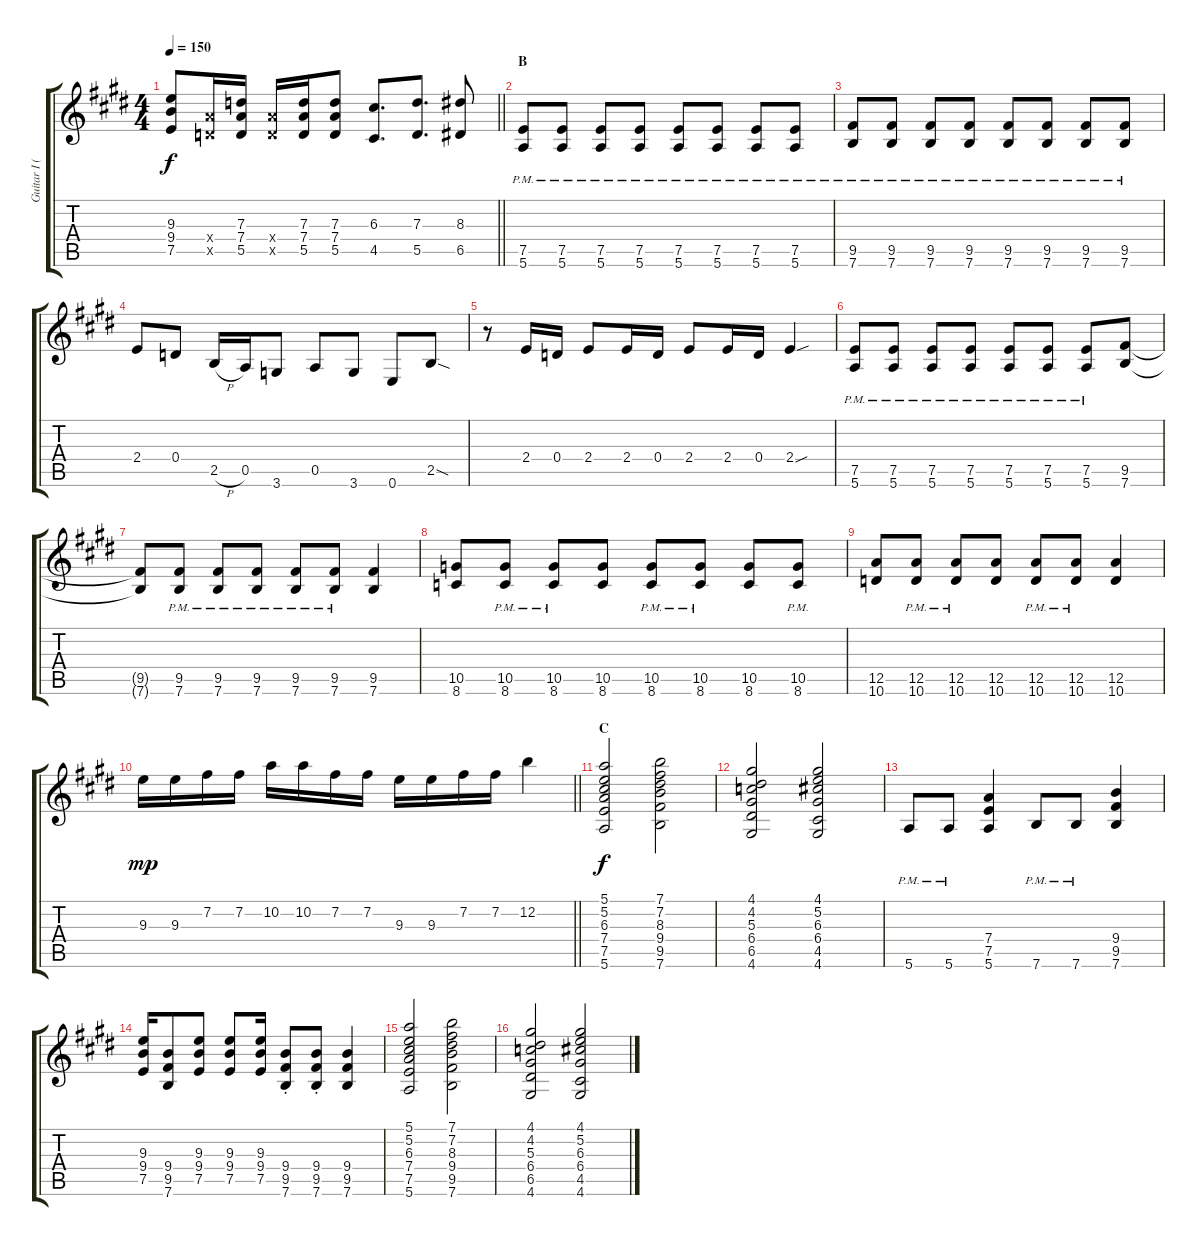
\track ("Guitar I (Hirasawa Yui)" "Guitar I (") {instrument overdrivenguitar}
\staff {score tabs}
\tuning (E4 B3 G3 D3 A2 E2) {hide}
\ts (4 4)
\tempo 150
\clef g2
\barLineRight lightlight
\ks e
(9.3 9.4 7.5).8{dy f} (7.4{x} 5.5{x}).16 (7.3 7.4 5.5).16 (7.4{x} 5.5{x}).16 (7.3 7.4 5.5).16 (7.3 7.4 5.5).8 (6.3 4.5).8{d} (7.3 5.5).8{d} (8.3 6.5).8 |
\section ("" "B")
(7.5{pm} 5.6{pm}).8 (7.5{pm} 5.6{pm}).8 (7.5{pm} 5.6{pm}).8 (7.5{pm} 5.6{pm}).8 (7.5{pm} 5.6{pm}).8 (7.5{pm} 5.6{pm}).8 (7.5{pm} 5.6{pm}).8 (7.5{pm} 5.6{pm}).8 |
(9.5{pm} 7.6{pm}).8 (9.5{pm} 7.6{pm}).8 (9.5{pm} 7.6{pm}).8 (9.5{pm} 7.6{pm}).8 (9.5{pm} 7.6{pm}).8 (9.5{pm} 7.6{pm}).8 (9.5{pm} 7.6{pm}).8 (9.5{pm} 7.6{pm}).8 |
2.4.8 0.4.8 2.5{h}.16 0.5.16 3.6.8 0.5.8 3.6.8 0.6.8 2.5{sod}.8 |
r.8 2.4.16 0.4.16 2.4.8 2.4.16 0.4.16 2.4.8 2.4.16 0.4.16 2.4{sou}.4 |
(7.5{pm} 5.6{pm}).8 (7.5{pm} 5.6{pm}).8 (7.5{pm} 5.6{pm}).8 (7.5{pm} 5.6{pm}).8 (7.5{pm} 5.6{pm}).8 (7.5{pm} 5.6{pm}).8 (7.5{pm} 5.6{pm}).8 (9.5 7.6).8 |
(9.5{t} 7.6{t}).8 (9.5{pm} 7.6{pm}).8 (9.5{pm} 7.6{pm}).8 (9.5{pm} 7.6{pm}).8 (9.5{pm} 7.6{pm}).8 (9.5{pm} 7.6{pm}).8 (9.5 7.6).4 |
(10.5 8.6).8 (10.5{pm} 8.6{pm}).8 (10.5{pm} 8.6{pm}).8 (10.5 8.6).8 (10.5{pm} 8.6{pm}).8 (10.5{pm} 8.6{pm}).8 (10.5 8.6).8 (10.5{pm} 8.6{pm}).8 |
(12.5 10.6).8 (12.5{pm} 10.6{pm}).8 (12.5{pm} 10.6{pm}).8 (12.5 10.6).8 (12.5{pm} 10.6{pm}).8 (12.5{pm} 10.6{pm}).8 (12.5 10.6).4 |
\barLineRight lightlight
9.3.16{dy mp} 9.3.16 7.2.16 7.2.16 10.2.16 10.2.16 7.2.16 7.2.16 9.3.16 9.3.16 7.2.16 7.2.16 12.2.4 |
\section ("" "C")
(5.1 5.2 6.3 7.4 7.5 5.6).2{dy f} (7.1 7.2 8.3 9.4 9.5 7.6).2 |
(4.1 4.2 5.3 6.4 6.5 4.6).2 (4.1 5.2 6.3 6.4 4.5 4.6).2 |
5.6{pm}.8 5.6{pm}.8 (7.4 7.5 5.6).4 7.6{pm}.8 7.6{pm}.8 (9.4 9.5 7.6).4 |
(9.3 9.4 7.5).16 (9.4 9.5 7.6).8 (9.3 9.4 7.5).8 (9.3 9.4 7.5).8 (9.3 9.4 7.5).16 (9.4{st} 9.5{st} 7.6{st}).8 (9.4{st} 9.5{st} 7.6{st}).8 (9.4 9.5 7.6).4 |
(5.1 5.2 6.3 7.4 7.5 5.6).2 (7.1 7.2 8.3 9.4 9.5 7.6).2 |
(4.1 4.2 5.3 6.4 6.5 4.6).2 (4.1 5.2 6.3 6.4 4.5 4.6).2
